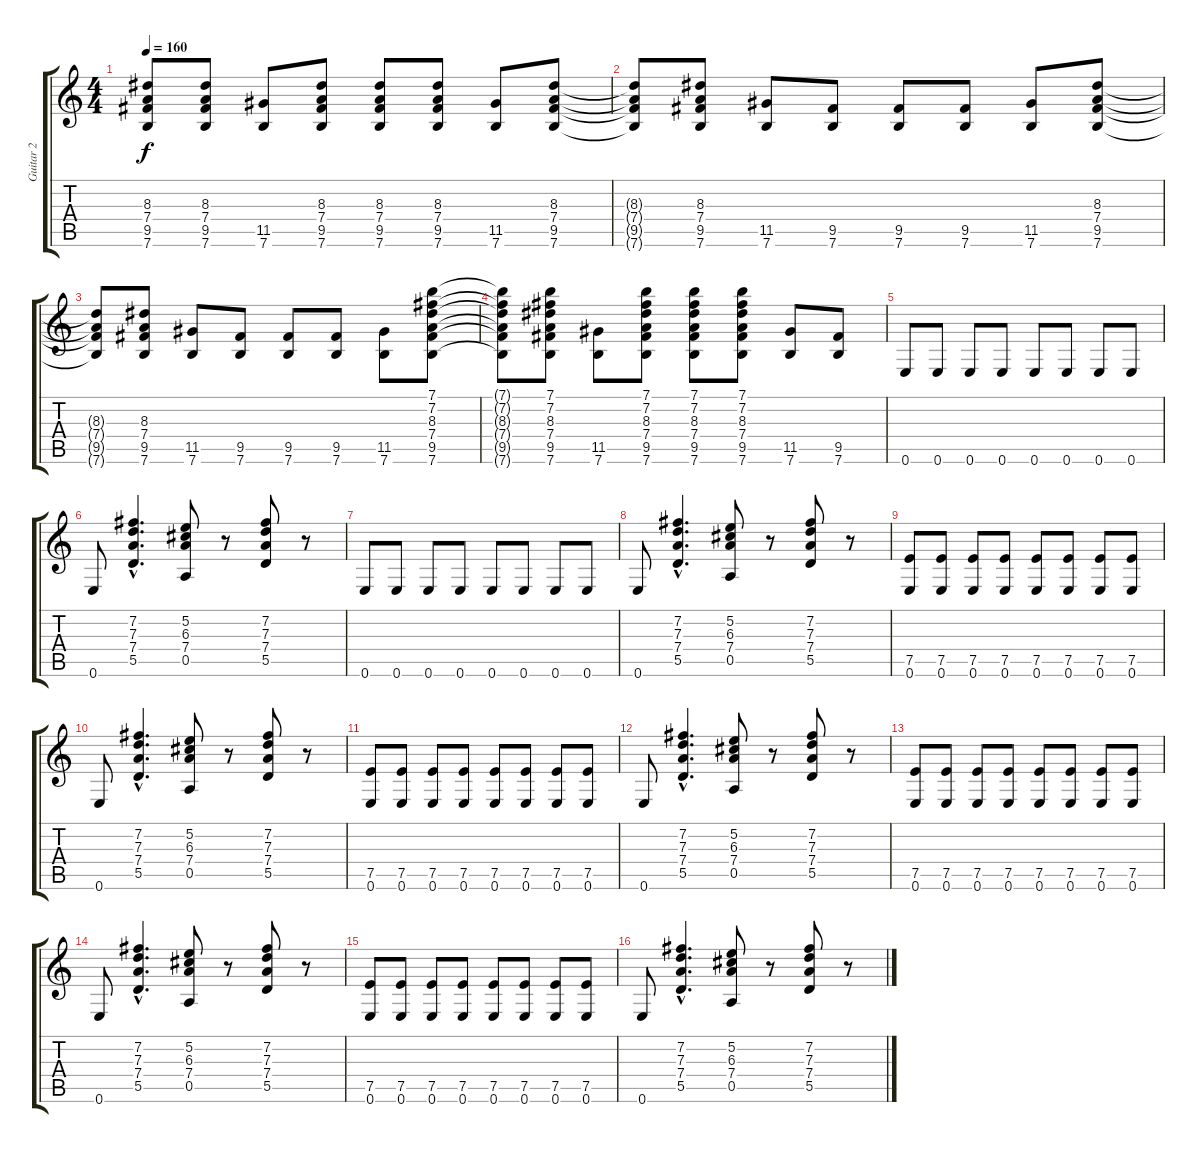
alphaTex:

\track ("Guitar 2" "Guitar 2") {instrument overdrivenguitar}
\staff {score tabs}
\tuning (E4 B3 G3 D3 A2 E2) {hide}
\ts (4 4)
\tempo 160
\clef g2
\ks c
(8.3 7.4 9.5 7.6).8{dy f} (8.3 7.4 9.5 7.6).8 (11.5 7.6).8 (8.3 7.4 9.5 7.6).8 (8.3 7.4 9.5 7.6).8 (8.3 7.4 9.5 7.6).8 (11.5 7.6).8 (8.3 7.4 9.5 7.6).8 |
(8.3{t} 7.4{t} 9.5{t} 7.6{t}).8 (8.3 7.4 9.5 7.6).8 (11.5 7.6).8 (9.5 7.6).8 (9.5 7.6).8 (9.5 7.6).8 (11.5 7.6).8 (8.3 7.4 9.5 7.6).8 |
(8.3{t} 7.4{t} 9.5{t} 7.6{t}).8 (8.3 7.4 9.5 7.6).8 (11.5 7.6).8 (9.5 7.6).8 (9.5 7.6).8 (9.5 7.6).8 (11.5 7.6).8 (7.1 7.2 8.3 7.4 9.5 7.6).8 |
(7.1{t} 7.2{t} 8.3{t} 7.4{t} 9.5{t} 7.6{t}).8 (7.1 7.2 8.3 7.4 9.5 7.6).8 (11.5 7.6).8 (7.1 7.2 8.3 7.4 9.5 7.6).8 (7.1 7.2 8.3 7.4 9.5 7.6).8 (7.1 7.2 8.3 7.4 9.5 7.6).8 (11.5 7.6).8 (9.5 7.6).8 |
0.6.8 0.6.8 0.6.8 0.6.8 0.6.8 0.6.8 0.6.8 0.6.8 |
0.6.8 (7.2{hac} 7.3{hac} 7.4{hac} 5.5{hac}).4{d} (5.2 6.3 7.4 0.5).8 r.8 (7.2 7.3 7.4 5.5).8 r.8 |
0.6.8 0.6.8 0.6.8 0.6.8 0.6.8 0.6.8 0.6.8 0.6.8 |
0.6.8 (7.2{hac} 7.3{hac} 7.4{hac} 5.5{hac}).4{d} (5.2 6.3 7.4 0.5).8 r.8 (7.2 7.3 7.4 5.5).8 r.8 |
(7.5 0.6).8 (7.5 0.6).8 (7.5 0.6).8 (7.5 0.6).8 (7.5 0.6).8 (7.5 0.6).8 (7.5 0.6).8 (7.5 0.6).8 |
0.6.8 (7.2{hac} 7.3{hac} 7.4{hac} 5.5{hac}).4{d} (5.2 6.3 7.4 0.5).8 r.8 (7.2 7.3 7.4 5.5).8 r.8 |
(7.5 0.6).8 (7.5 0.6).8 (7.5 0.6).8 (7.5 0.6).8 (7.5 0.6).8 (7.5 0.6).8 (7.5 0.6).8 (7.5 0.6).8 |
0.6.8 (7.2{hac} 7.3{hac} 7.4{hac} 5.5{hac}).4{d} (5.2 6.3 7.4 0.5).8 r.8 (7.2 7.3 7.4 5.5).8 r.8 |
(7.5 0.6).8 (7.5 0.6).8 (7.5 0.6).8 (7.5 0.6).8 (7.5 0.6).8 (7.5 0.6).8 (7.5 0.6).8 (7.5 0.6).8 |
0.6.8 (7.2{hac} 7.3{hac} 7.4{hac} 5.5{hac}).4{d} (5.2 6.3 7.4 0.5).8 r.8 (7.2 7.3 7.4 5.5).8 r.8 |
(7.5 0.6).8 (7.5 0.6).8 (7.5 0.6).8 (7.5 0.6).8 (7.5 0.6).8 (7.5 0.6).8 (7.5 0.6).8 (7.5 0.6).8 |
0.6.8 (7.2{hac} 7.3{hac} 7.4{hac} 5.5{hac}).4{d} (5.2 6.3 7.4 0.5).8 r.8 (7.2 7.3 7.4 5.5).8 r.8
